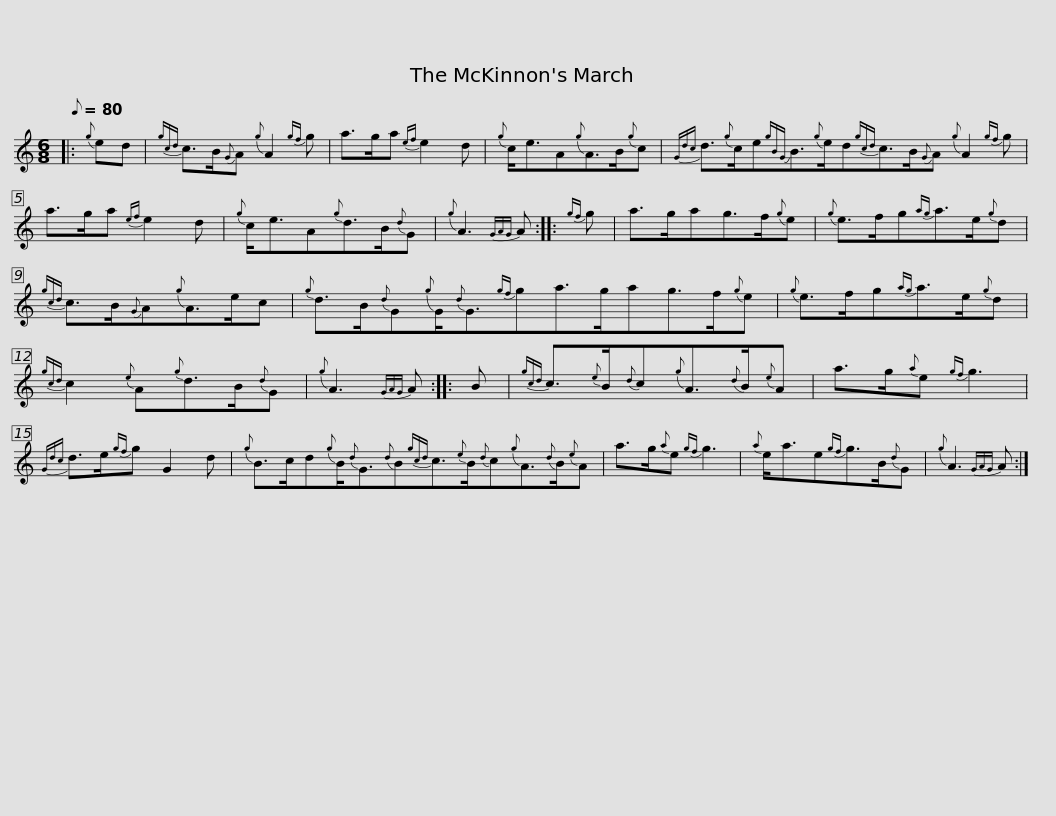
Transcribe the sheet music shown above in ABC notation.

X:1
L:1/8
Q:1/8=80
M:6/8
I:linebreak $
K:C
V:1 treble
V:1
|:{g} ed |{gcd} c>B{G}A{g} A2{gf} g | a>ga{ef} e2 d |${g} c<eA{g}A>B{g}c |{Gdc} d3/2{g}c/e{gBG}B3/2{g}e/d{gcd}c>B{G}A{g} A2{gf} g | %5
 a>ga{ef} e2 d |${g} c<eA{g}d>B{d}G |{g} A3{GAG} A ::{gf} g |$ a>gag>f{g}e | %10
{g} e>fg{ag}a>e{g}d |{gcd} c>B{G}A{g}A>ec |${g} d>B{d}G{g}G/{d}G3/2{gf}ga>gag>f{g}e |{g} e>fg{ag}a>e{g}d |{gcd} c2{e} A{g}d>B{d}G |$ %15
{g} A3{GAG} A :: B |{gcd} c3/2{e}B/{d}c{g}A3/2{d}B/{e}A | a>g{a}e{gf} g3 |${Gdc} d>e{gf}g G2 d | %20
{g} B>cd{g}B/{d}G3/2{d}B{gcd}c3/2{e}B/{d}c{g}A3/2{d}B/{e}A | a>g{a}e{gf} g3 |${a} e<ae{gf}g>B{d}G |{g} A3{GAG} A :| %24
